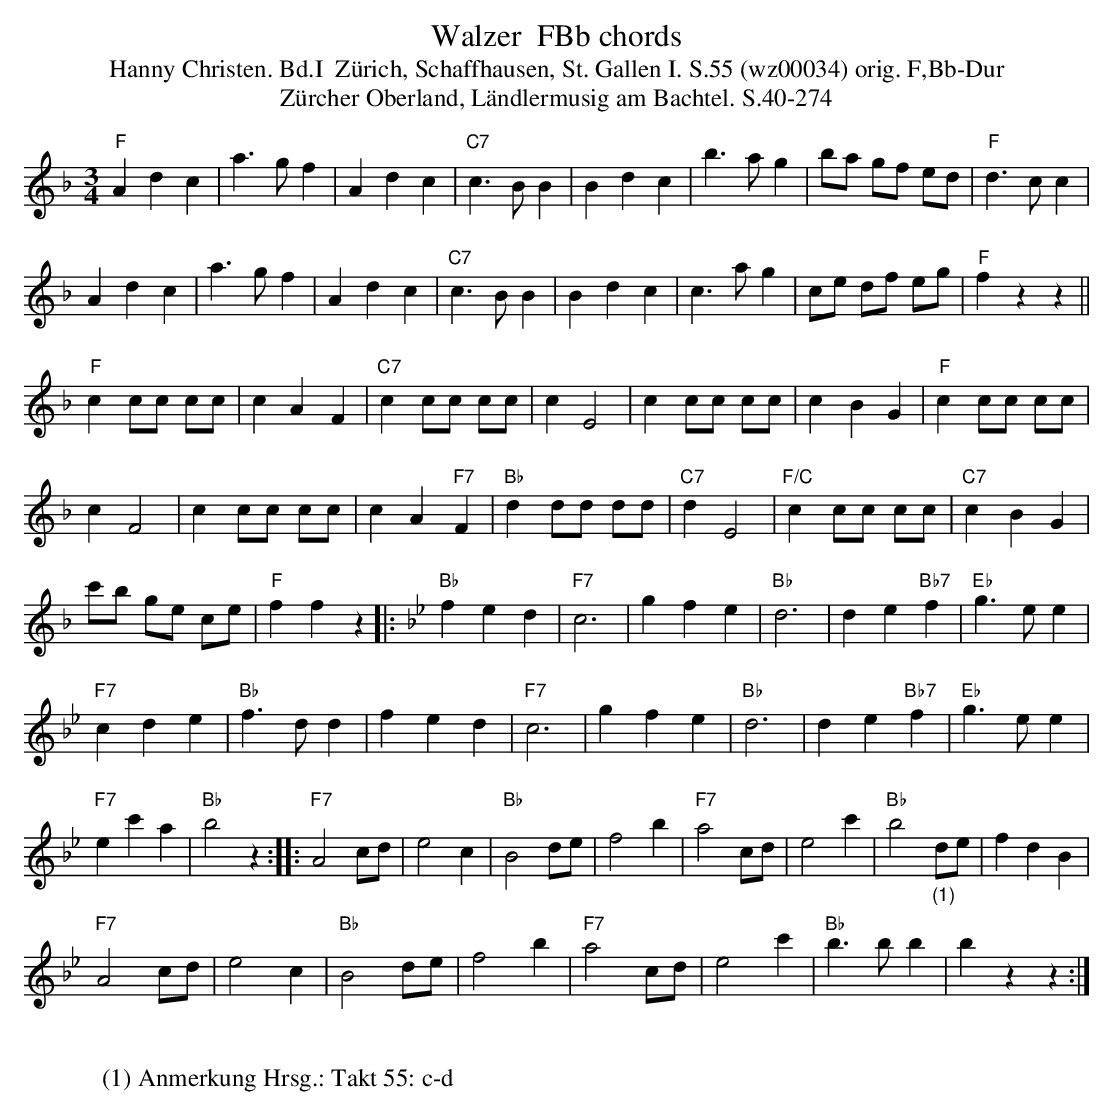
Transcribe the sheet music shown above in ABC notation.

X:1
T: Walzer  FBb chords
T:Hanny Christen. Bd.I  Z\"urich, Schaffhausen, St. Gallen I. S.55 (wz00034) orig. F,Bb-Dur
T: Z\"urcher Oberland, L\"andlermusig am Bachtel. S.40-274
M:3/4
L:1/4
K:F %%MIDI gchordon
"F"Adc | a>gf | Adc | "C7"c>BB | Bdc | b>ag | b/a/ g/f/ e/d/ | "F"d>cc |
Adc | a>gf | Adc | "C7"c>BB | Bdc | c>ag | c/e/ d/f/ e/g/ | "F"fzz ||
"F"c c/c/ c/c/ | cAF | "C7"cc/c/ c/c/ | cE2 | cc/c/ c/c/ | cBG | "F"cc/c/ c/c/ |
cF2 | cc/c/ c/c/ | cA"F7"F | "Bb"d d/d/ d/d/ | "C7"dE2 | "F/C"cc/c/ c/c/ | "C7"cBG |
c'/b/ g/e/ c/e/ | "F"ffz |: [K:Bb]  "Bb"fed | "F7"c3 | gfe | "Bb"d3 | de"Bb7"f | "Eb"g>ee |
"F7"cde | "Bb"f>dd | fed | "F7"c3 | gfe | "Bb"d3 | de"Bb7"f | "Eb"g>ee |
"F7"ec'a | "Bb"b2z :: "F7"A2 c/d/ | e2c | "Bb"B2d/e/ | f2b | "F7"a2 c/d/ | e2c' | "Bb"b2 "_(1)"d/e/ | fdB |
"F7"A2c/d/ | e2c | "Bb"B2 d/e/ | f2b | "F7"a2 c/d/ | e2c' | "Bb"b>bb | bzz :|
W:
W: (1) Anmerkung Hrsg.: Takt 55: c-d
